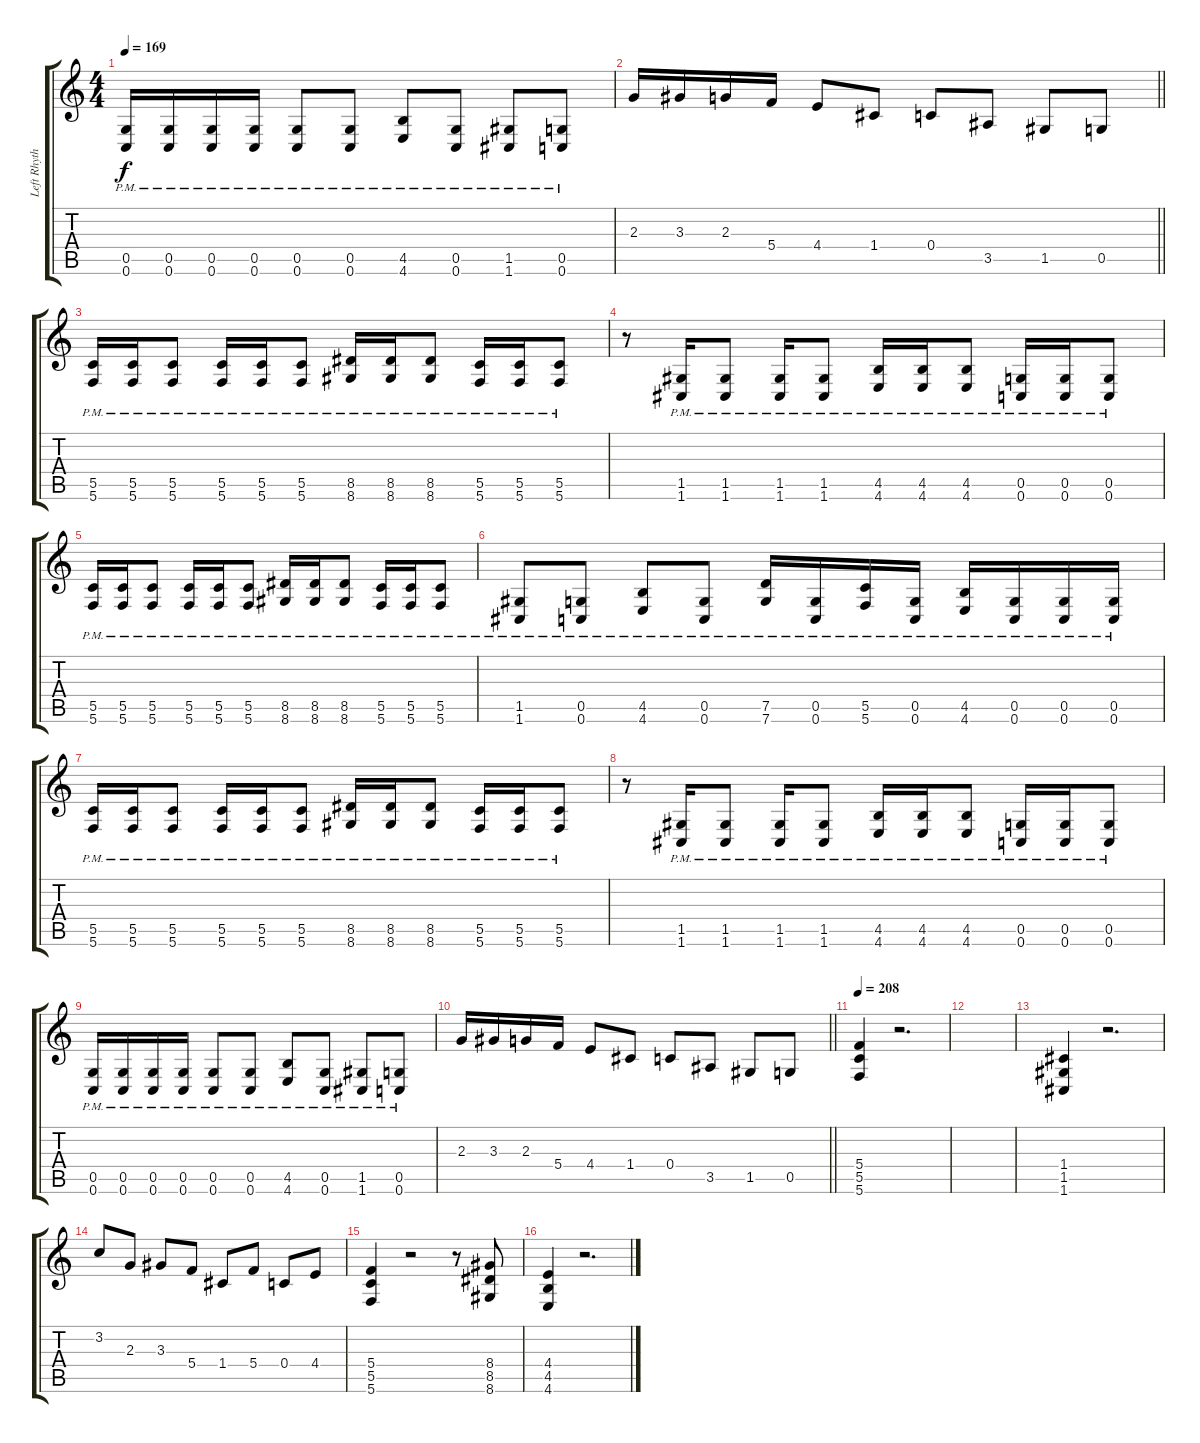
\track ("Left Rhythm" "Left Rhyth") {instrument distortionguitar}
\staff {score tabs}
\tuning (D4 A3 F3 C3 G2 C2) {hide}
\ts (4 4)
\tempo 169
\clef g2
\ks c
(0.5{pm} 0.6{pm}).16{dy f} (0.5{pm} 0.6{pm}).16 (0.5{pm} 0.6{pm}).16 (0.5{pm} 0.6{pm}).16 (0.5{pm} 0.6{pm}).8 (0.5{pm} 0.6{pm}).8 (4.5{pm} 4.6{pm}).8 (0.5{pm} 0.6{pm}).8 (1.5{pm} 1.6{pm}).8 (0.5{pm} 0.6{pm}).8 |
\barLineRight lightlight
2.3.16 3.3.16 2.3.16 5.4.16 4.4.8 1.4.8 0.4.8 3.5.8 1.5.8 0.5.8 |
\section ("" "")
(5.5{pm} 5.6{pm}).16 (5.5{pm} 5.6{pm}).16 (5.5{pm} 5.6{pm}).8 (5.5{pm} 5.6{pm}).16 (5.5{pm} 5.6{pm}).16 (5.5{pm} 5.6{pm}).8 (8.5{pm} 8.6{pm}).16 (8.5{pm} 8.6{pm}).16 (8.5{pm} 8.6{pm}).8 (5.5{pm} 5.6{pm}).16 (5.5{pm} 5.6{pm}).16 (5.5{pm} 5.6{pm}).8 |
r.8 (1.5{pm} 1.6{pm}).16 (1.5{pm} 1.6{pm}).8 (1.5{pm} 1.6{pm}).16 (1.5{pm} 1.6{pm}).8 (4.5{pm} 4.6{pm}).16 (4.5{pm} 4.6{pm}).16 (4.5{pm} 4.6{pm}).8 (0.5{pm} 0.6{pm}).16 (0.5{pm} 0.6{pm}).16 (0.5{pm} 0.6{pm}).8 |
(5.5{pm} 5.6{pm}).16 (5.5{pm} 5.6{pm}).16 (5.5{pm} 5.6{pm}).8 (5.5{pm} 5.6{pm}).16 (5.5{pm} 5.6{pm}).16 (5.5{pm} 5.6{pm}).8 (8.5{pm} 8.6{pm}).16 (8.5{pm} 8.6{pm}).16 (8.5{pm} 8.6{pm}).8 (5.5{pm} 5.6{pm}).16 (5.5{pm} 5.6{pm}).16 (5.5{pm} 5.6{pm}).8 |
(1.5{pm} 1.6{pm}).8 (0.5{pm} 0.6{pm}).8 (4.5{pm} 4.6{pm}).8 (0.5{pm} 0.6{pm}).8 (7.5{pm} 7.6{pm}).16 (0.5{pm} 0.6{pm}).16 (5.5{pm} 5.6{pm}).16 (0.5{pm} 0.6{pm}).16 (4.5{pm} 4.6{pm}).16 (0.5{pm} 0.6{pm}).16 (0.5{pm} 0.6{pm}).16 (0.5{pm} 0.6{pm}).16 |
(5.5{pm} 5.6{pm}).16 (5.5{pm} 5.6{pm}).16 (5.5{pm} 5.6{pm}).8 (5.5{pm} 5.6{pm}).16 (5.5{pm} 5.6{pm}).16 (5.5{pm} 5.6{pm}).8 (8.5{pm} 8.6{pm}).16 (8.5{pm} 8.6{pm}).16 (8.5{pm} 8.6{pm}).8 (5.5{pm} 5.6{pm}).16 (5.5{pm} 5.6{pm}).16 (5.5{pm} 5.6{pm}).8 |
r.8 (1.5{pm} 1.6{pm}).16 (1.5{pm} 1.6{pm}).8 (1.5{pm} 1.6{pm}).16 (1.5{pm} 1.6{pm}).8 (4.5{pm} 4.6{pm}).16 (4.5{pm} 4.6{pm}).16 (4.5{pm} 4.6{pm}).8 (0.5{pm} 0.6{pm}).16 (0.5{pm} 0.6{pm}).16 (0.5{pm} 0.6{pm}).8 |
(0.5{pm} 0.6{pm}).16 (0.5{pm} 0.6{pm}).16 (0.5{pm} 0.6{pm}).16 (0.5{pm} 0.6{pm}).16 (0.5{pm} 0.6{pm}).8 (0.5{pm} 0.6{pm}).8 (4.5{pm} 4.6{pm}).8 (0.5{pm} 0.6{pm}).8 (1.5{pm} 1.6{pm}).8 (0.5{pm} 0.6{pm}).8 |
\barLineRight lightlight
2.3.16 3.3.16 2.3.16 5.4.16 4.4.8 1.4.8 0.4.8 3.5.8 1.5.8 0.5.8 |
\section ("" "")
\tempo 208
(5.4 5.5 5.6).4 r.2{d} |
|
(1.4 1.5 1.6).4 r.2{d} |
3.2.8 2.3.8 3.3.8 5.4.8 1.4.8 5.4.8 0.4.8 4.4.8 |
(5.4 5.5 5.6).4 r.2 r.8 (8.4 8.5 8.6).8 |
(4.4 4.5 4.6).4 r.2{d}
